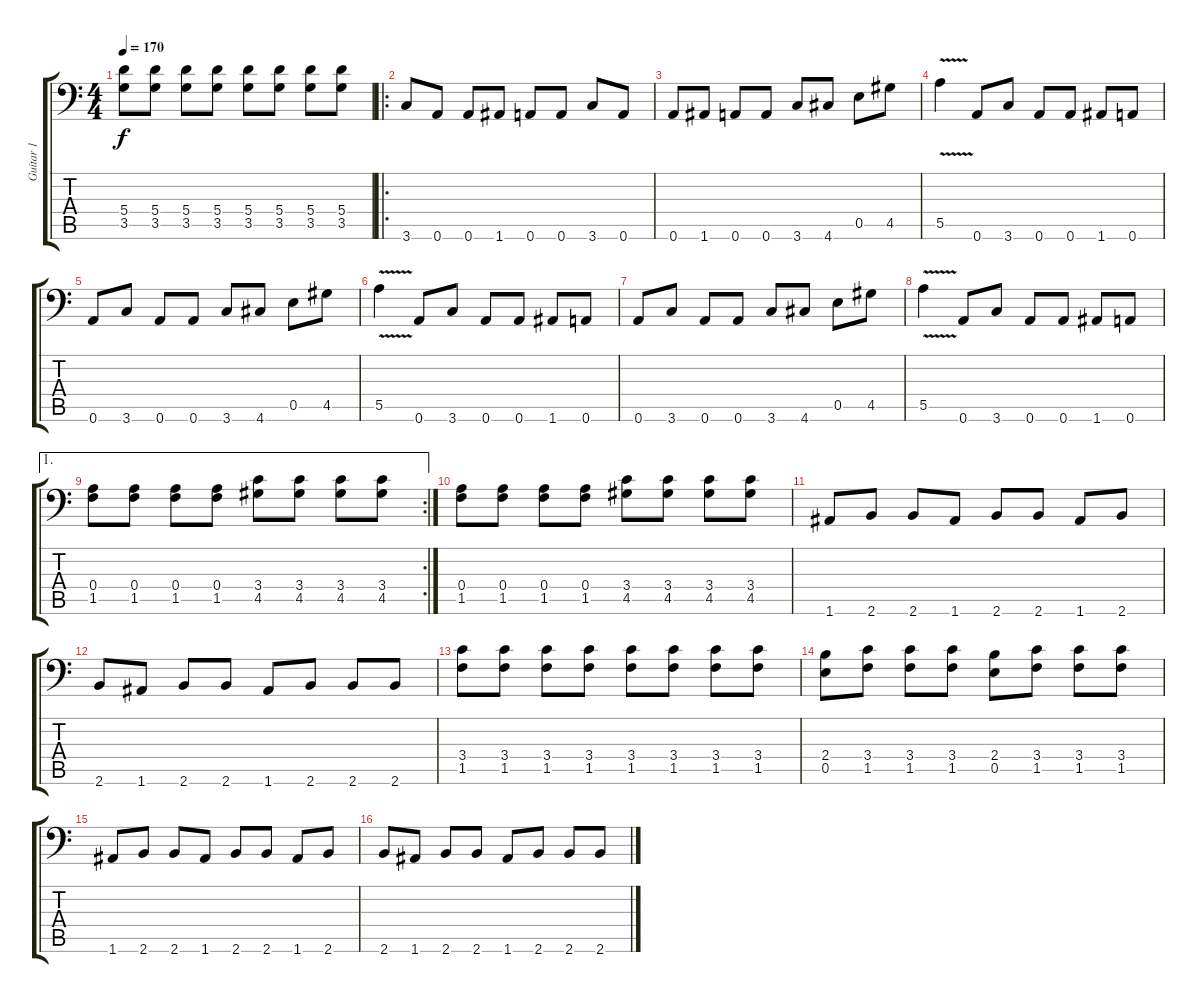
\track ("Guitar 1" "Guitar 1") {instrument distortionguitar}
\staff {score tabs}
\tuning (B3 Gb3 D3 A2 E2 A1) {hide}
\ts (4 4)
\tempo 170
\clef f4
\ks c
(5.4 3.5).8{dy f} (5.4 3.5).8 (5.4 3.5).8 (5.4 3.5).8 (5.4 3.5).8 (5.4 3.5).8 (5.4 3.5).8 (5.4 3.5).8 |
\ro
3.6.8 0.6.8 0.6.8 1.6.8 0.6.8 0.6.8 3.6.8 0.6.8 |
0.6.8 1.6.8 0.6.8 0.6.8 3.6.8 4.6.8 0.5.8 4.5.8 |
5.5{v}.4 0.6.8 3.6.8 0.6.8 0.6.8 1.6.8 0.6.8 |
0.6.8 3.6.8 0.6.8 0.6.8 3.6.8 4.6.8 0.5.8 4.5.8 |
5.5{v}.4 0.6.8 3.6.8 0.6.8 0.6.8 1.6.8 0.6.8 |
0.6.8 3.6.8 0.6.8 0.6.8 3.6.8 4.6.8 0.5.8 4.5.8 |
5.5{v}.4 0.6.8 3.6.8 0.6.8 0.6.8 1.6.8 0.6.8 |
\ae 1
\rc 2
(0.4 1.5).8 (0.4 1.5).8 (0.4 1.5).8 (0.4 1.5).8 (3.4 4.5).8 (3.4 4.5).8 (3.4 4.5).8 (3.4 4.5).8 |
(0.4 1.5).8 (0.4 1.5).8 (0.4 1.5).8 (0.4 1.5).8 (3.4 4.5).8 (3.4 4.5).8 (3.4 4.5).8 (3.4 4.5).8 |
1.6.8 2.6.8 2.6.8 1.6.8 2.6.8 2.6.8 1.6.8 2.6.8 |
2.6.8 1.6.8 2.6.8 2.6.8 1.6.8 2.6.8 2.6.8 2.6.8 |
(3.4 1.5).8 (3.4 1.5).8 (3.4 1.5).8 (3.4 1.5).8 (3.4 1.5).8 (3.4 1.5).8 (3.4 1.5).8 (3.4 1.5).8 |
(2.4 0.5).8 (3.4 1.5).8 (3.4 1.5).8 (3.4 1.5).8 (2.4 0.5).8 (3.4 1.5).8 (3.4 1.5).8 (3.4 1.5).8 |
1.6.8 2.6.8 2.6.8 1.6.8 2.6.8 2.6.8 1.6.8 2.6.8 |
2.6.8 1.6.8 2.6.8 2.6.8 1.6.8 2.6.8 2.6.8 2.6.8
